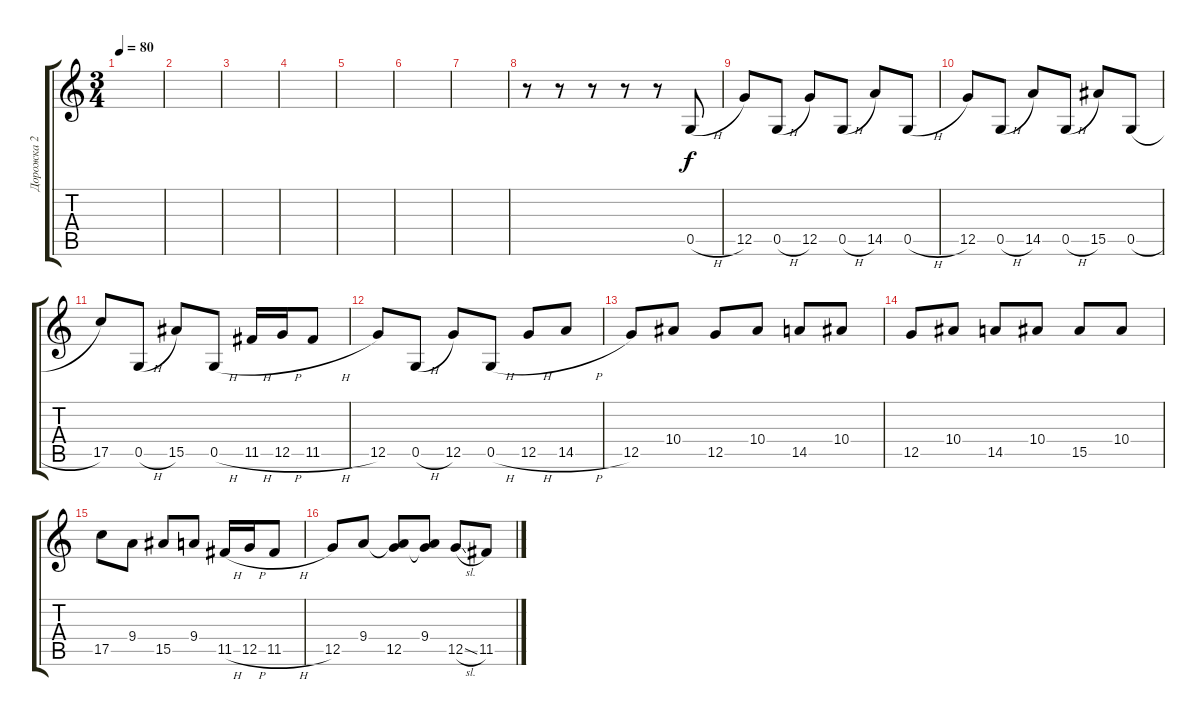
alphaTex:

\track ("Дорожка 2" "Дорожка 2") {instrument overdrivenguitar}
\staff {score tabs}
\tuning (D4 A3 F3 C3 G2 D2) {hide}
\ts (3 4)
\tempo 80
\clef g2
\ks c
|
|
|
|
|
|
|
r.8 r.8 r.8 r.8 r.8 0.5{h}.8 |
12.5.8 0.5{h}.8 12.5.8 0.5{h}.8 14.5.8 0.5{h}.8 |
12.5.8 0.5{h}.8 14.5.8 0.5{h}.8 15.5.8 0.5{h}.8 |
17.5.8 0.5{h}.8 15.5.8 0.5{h}.8 11.5{h}.16 12.5{h}.16 11.5{h}.8 |
12.5.8 0.5{h}.8 12.5.8 0.5{h}.8 12.5{h}.8 14.5{h}.8 |
12.5.8 10.4.8 12.5.8 10.4.8 14.5.8 10.4.8 |
12.5.8 10.4.8 14.5.8 10.4.8 15.5.8 10.4.8 |
17.5.8 9.4.8 15.5.8 9.4.8 11.5{h}.16 12.5{h}.16 11.5{h}.8 |
12.5.8 9.4.8 (9.4{t} 12.5).8 (9.4 12.5{t}).8 12.5{sl}.8 11.5.8
